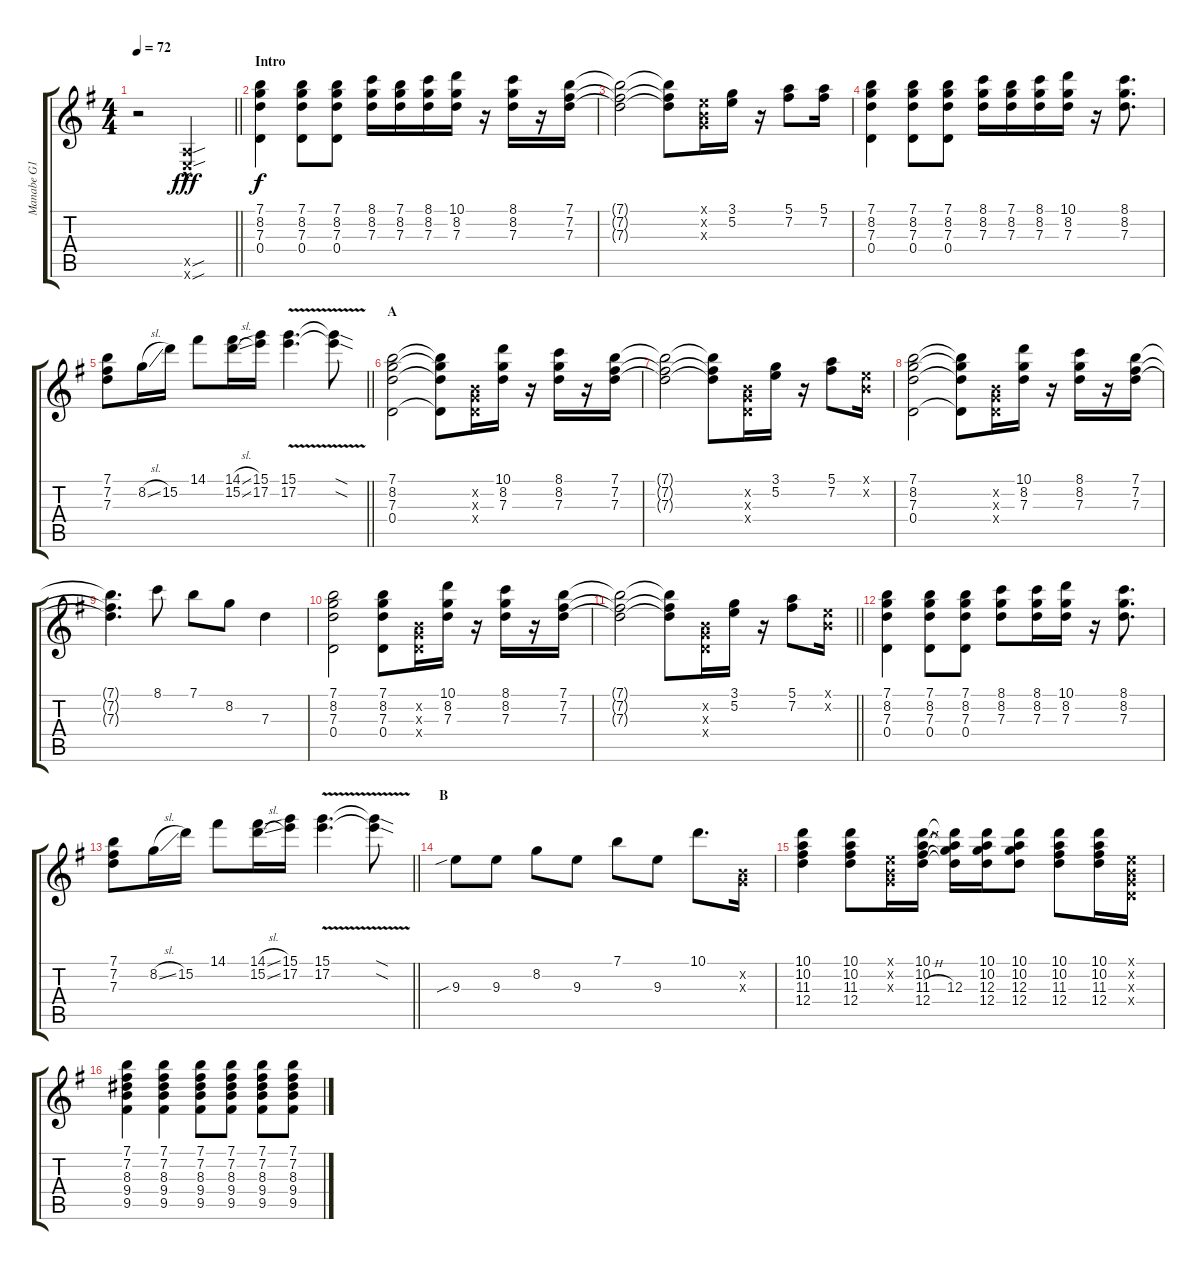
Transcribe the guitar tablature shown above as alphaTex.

\track ("Manabe G1" "Manabe G1") {instrument overdrivenguitar}
\staff {score tabs}
\tuning (E4 B3 G3 D3 A2 E2) {hide}
\ts (4 4)
\tempo 72
\clef g2
\barLineRight lightlight
\ks g
r.2{dy fff instrument overdrivenguitar} (0.5{sou hac x} 0.6{sou hac x}).2{volume 16} |
\section ("" "Intro")
(7.1 8.2 7.3 0.4).4{dy f volume 10} (7.1 8.2 7.3 0.4).8 (7.1 8.2 7.3 0.4).8 (8.1 8.2 7.3).16 (7.1 8.2 7.3).16 (8.1 8.2 7.3).16 (10.1 8.2 7.3).16 r.16 (8.1 8.2 7.3).16 r.16 (7.1 7.2 7.3).16 |
(7.1{t} 7.2{t} 7.3{t}).2 (7.1{t} 7.2{t} 7.3{t}).8 (0.1{x} 0.2{x} 0.3{x}).16 (3.1 5.2).16 r.16 (5.1 7.2).8 (5.1 7.2).16 |
(7.1 8.2 7.3 0.4).4 (7.1 8.2 7.3 0.4).8 (7.1 8.2 7.3 0.4).8 (8.1 8.2 7.3).16 (7.1 8.2 7.3).16 (8.1 8.2 7.3).16 (10.1 8.2 7.3).16 r.16 (8.1 8.2 7.3).8{d} |
\barLineRight lightlight
(7.1 7.2 7.3).8 8.2{sl}.16 15.2.16 14.1.8 (14.1{sl} 15.2{sl}).16 (15.1 17.2).16 (15.1{v} 17.2{v}).4{d} (15.1{sod t} 17.2{sod t}).8 |
\section ("" "A")
(7.1 8.2 7.3 0.4).2 (7.1{t} 8.2{t} 7.3{t} 0.4{t}).8 (0.2{x} 0.3{x} 0.4{x}).16 (10.1 8.2 7.3).16 r.16 (8.1 8.2 7.3).16 r.16 (7.1 7.2 7.3).16 |
(7.1{t} 7.2{t} 7.3{t}).2 (7.1{t} 7.2{t} 7.3{t}).8 (0.2{x} 0.3{x} 0.4{x}).16 (3.1 5.2).16 r.16 (5.1 7.2).8 (0.1{x} 0.2{x}).16 |
(7.1 8.2 7.3 0.4).2 (7.1{t} 8.2{t} 7.3{t} 0.4{t}).8 (0.2{x} 0.3{x} 0.4{x}).16 (10.1 8.2 7.3).16 r.16 (8.1 8.2 7.3).16 r.16 (7.1 7.2 7.3).16 |
(7.1{t} 7.2{t} 7.3{t}).4{d} 8.1.8 7.1.8 8.2.8 7.3.4 |
(7.1 8.2 7.3 0.4).2 (7.1 8.2 7.3 0.4).8 (0.2{x} 0.3{x} 0.4{x}).16 (10.1 8.2 7.3).16 r.16 (8.1 8.2 7.3).16 r.16 (7.1 7.2 7.3).16 |
\barLineRight lightlight
(7.1{t} 7.2{t} 7.3{t}).2 (7.1{t} 7.2{t} 7.3{t}).8 (0.2{x} 0.3{x} 0.4{x}).16 (3.1 5.2).16 r.16 (5.1 7.2).8 (0.1{x} 0.2{x}).16 |
\section ("" "")
(7.1 8.2 7.3 0.4).4 (7.1 8.2 7.3 0.4).8 (7.1 8.2 7.3 0.4).8 (8.1 8.2 7.3).8 (8.1 8.2 7.3).16 (10.1 8.2 7.3).16 r.16 (8.1 8.2 7.3).8{d} |
\barLineRight lightlight
(7.1 7.2 7.3).8 8.2{sl}.16 15.2.16 14.1.8 (14.1{sl} 15.2{sl}).16 (15.1 17.2).16 (15.1{v} 17.2{v}).4{d} (15.1{sod t} 17.2{sod t}).8 |
\section ("" "B")
9.3{sib}.8 9.3.8 8.2.8 9.3.8 7.1.8 9.3.8 10.1.8{d} (0.2{x} 0.3{x}).16 |
(10.1 10.2 11.3 12.4).4 (10.1 10.2 11.3 12.4).8 (0.1{x} 0.2{x} 0.3{x}).16 (10.1 10.2 11.3{h} 12.4).16 (10.1{t} 10.2{t} 12.3 12.4{t}).16 (10.1 10.2 12.3 12.4).16 (10.1 10.2 12.3 12.4).8 (10.1 10.2 11.3 12.4).8 (10.1 10.2 11.3 12.4).16 (0.1{x} 0.2{x} 0.3{x} 0.4{x}).16 |
(7.1 7.2 8.3 9.4 9.5).4 (7.1 7.2 8.3 9.4 9.5).4 (7.1 7.2 8.3 9.4 9.5).8 (7.1 7.2 8.3 9.4 9.5).8 (7.1 7.2 8.3 9.4 9.5).8 (7.1 7.2 8.3 9.4 9.5).8
